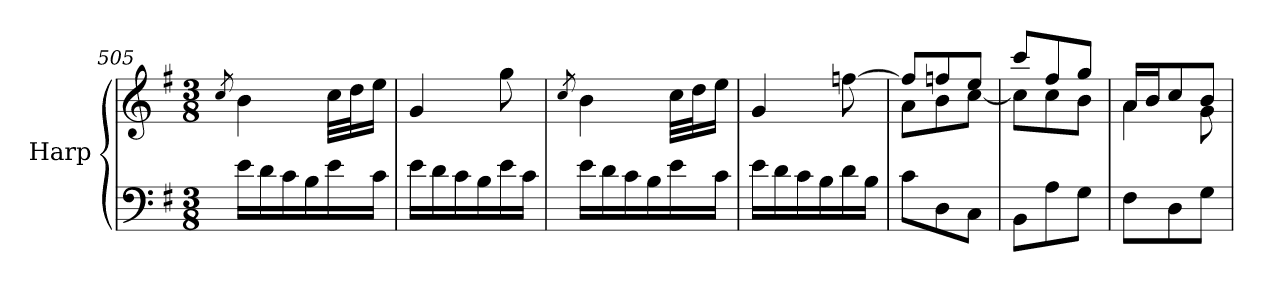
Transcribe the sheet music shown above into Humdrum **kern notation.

**kern	**kern
*part1	*part1
*staff2	*staff1
*I"Harp	*
*I'Hp	*
*clefF4	*clefG2
*k[f#]	*k[f#]
*M3/8	*M3/8
=505	=505
.	8qcc/
16e\LL	4b\
16d\	.
16c\	.
16B\	.
16e\	32cc\LLL
.	32dd\J
16c\JJ	16ee\JJ
=506	=506
16e\LL	4g/
16d\	.
16c\	.
16B\	.
16e\	8gg\
16c\JJ	.
!!LO:LB:g=z
=507	=507
.	8qcc/
16e\LL	4b\
16d\	.
16c\	.
16B\	.
16e\	32cc\LLL
.	32dd\J
16c\JJ	16ee\JJ
=508	=508
16e\LL	4g/
16d\	.
16c\	.
16B\	.
16d\	[8ffn\
16B\JJ	.
=509	=509
*	*^
8c\L	8ff/L]	8a\L
8D\	8ffn/	8b\
8C\J	8ee/J	[8cc\J
=510	=510	=510
8BB\L	8ccc/L	8cc\L]
8A\	8ff#/	8cc\
8G\J	8gg/J	8b\J
=511	=511	=511
8F#\L	16a/LL	4a\
.	16b/J	.
8D\	8cc/	.
8G\J	8b/J	8g\
*	*v	*v
=	=
*-	*-
